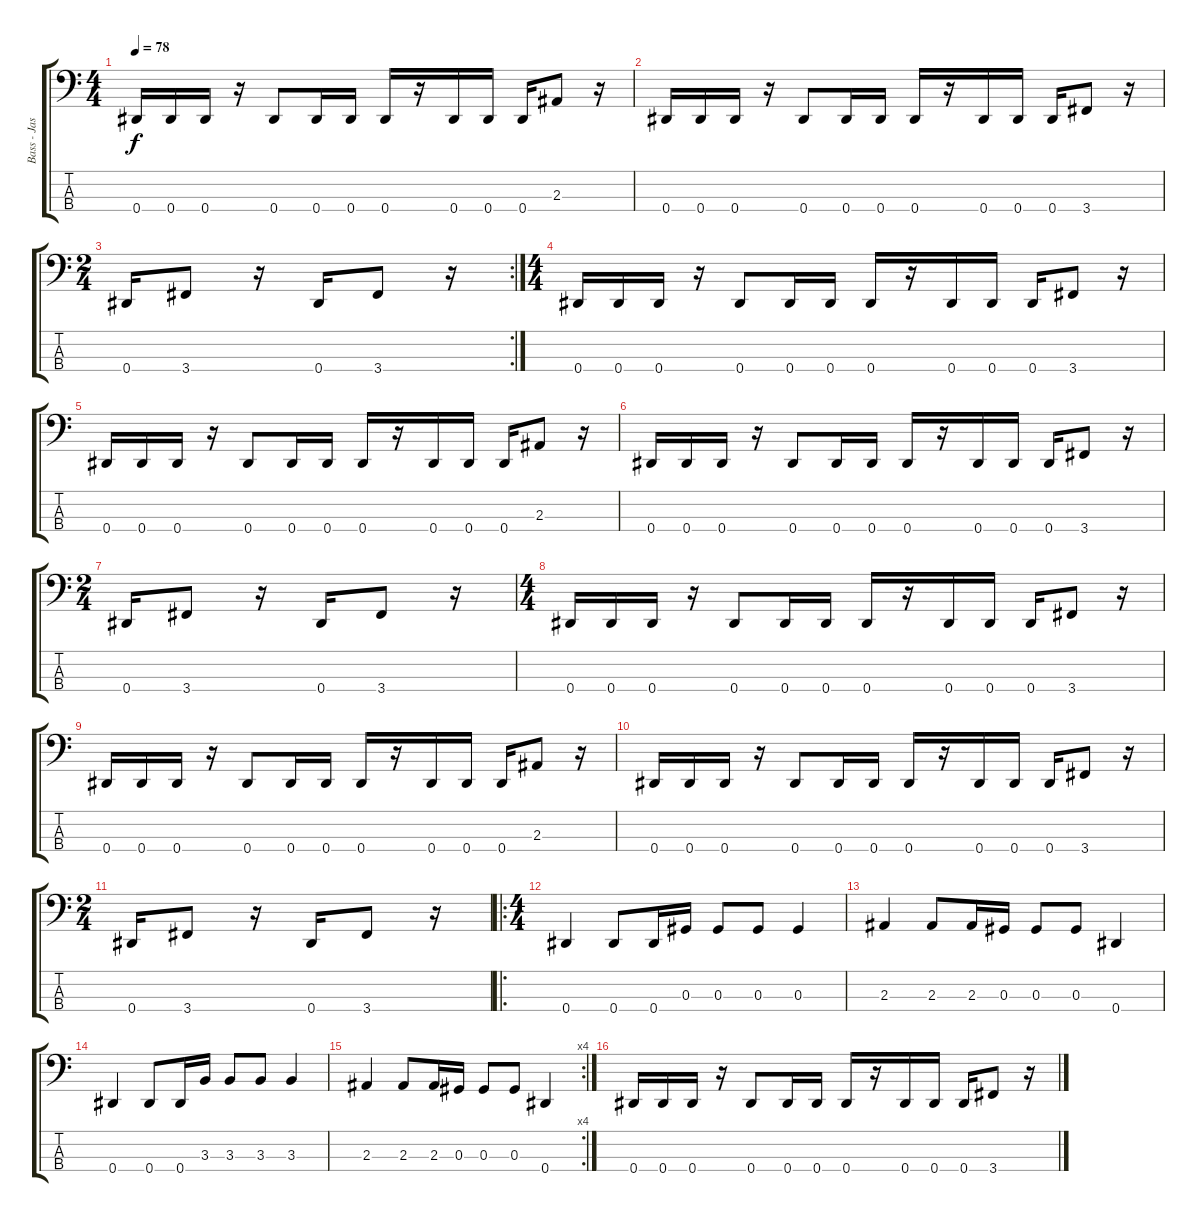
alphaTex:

\track ("Bass - Jason" "Bass - Jas") {instrument electricbasspick}
\staff {score tabs}
\tuning (Gb2 Db2 Ab1 Eb1) {hide}
\ts (4 4)
\tempo 78
\clef f4
\ks c
0.4.16{dy f} 0.4.16 0.4.16 r.16 0.4.8 0.4.16 0.4.16 0.4.16 r.16 0.4.16 0.4.16 0.4.16 2.3.8 r.16 |
0.4.16 0.4.16 0.4.16 r.16 0.4.8 0.4.16 0.4.16 0.4.16 r.16 0.4.16 0.4.16 0.4.16 3.4.8 r.16 |
\rc 2
\ts (2 4)
0.4.16 3.4.8 r.16 0.4.16 3.4.8 r.16 |
\ts (4 4)
0.4.16 0.4.16 0.4.16 r.16 0.4.8 0.4.16 0.4.16 0.4.16 r.16 0.4.16 0.4.16 0.4.16 3.4.8 r.16 |
0.4.16 0.4.16 0.4.16 r.16 0.4.8 0.4.16 0.4.16 0.4.16 r.16 0.4.16 0.4.16 0.4.16 2.3.8 r.16 |
0.4.16 0.4.16 0.4.16 r.16 0.4.8 0.4.16 0.4.16 0.4.16 r.16 0.4.16 0.4.16 0.4.16 3.4.8 r.16 |
\ts (2 4)
0.4.16 3.4.8 r.16 0.4.16 3.4.8 r.16 |
\ts (4 4)
0.4.16 0.4.16 0.4.16 r.16 0.4.8 0.4.16 0.4.16 0.4.16 r.16 0.4.16 0.4.16 0.4.16 3.4.8 r.16 |
0.4.16 0.4.16 0.4.16 r.16 0.4.8 0.4.16 0.4.16 0.4.16 r.16 0.4.16 0.4.16 0.4.16 2.3.8 r.16 |
0.4.16 0.4.16 0.4.16 r.16 0.4.8 0.4.16 0.4.16 0.4.16 r.16 0.4.16 0.4.16 0.4.16 3.4.8 r.16 |
\ts (2 4)
0.4.16 3.4.8 r.16 0.4.16 3.4.8 r.16 |
\ro
\ts (4 4)
0.4.4 0.4.8 0.4.16 0.3.16 0.3.8 0.3.8 0.3.4 |
2.3.4 2.3.8 2.3.16 0.3.16 0.3.8 0.3.8 0.4.4 |
0.4.4 0.4.8 0.4.16 3.3.16 3.3.8 3.3.8 3.3.4 |
\rc 4
2.3.4 2.3.8 2.3.16 0.3.16 0.3.8 0.3.8 0.4.4 |
0.4.16 0.4.16 0.4.16 r.16 0.4.8 0.4.16 0.4.16 0.4.16 r.16 0.4.16 0.4.16 0.4.16 3.4.8 r.16
